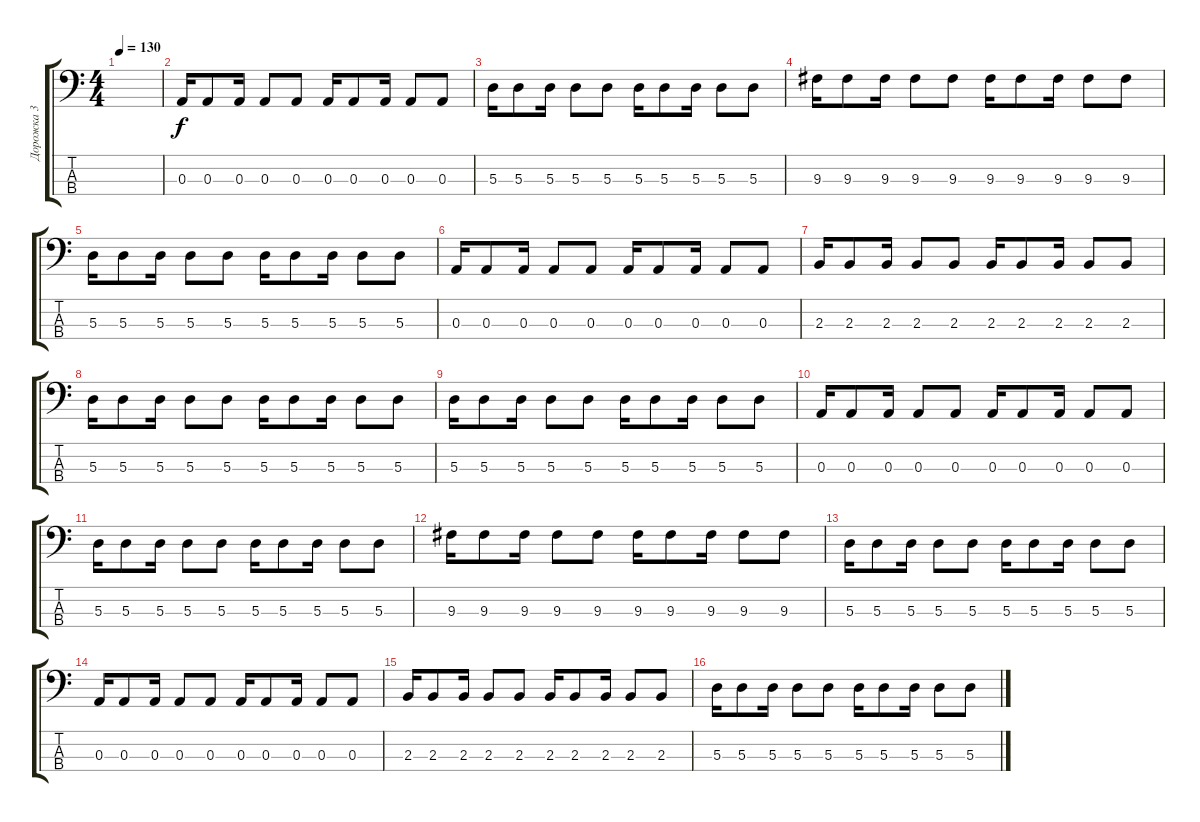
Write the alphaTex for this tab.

\track ("Дорожка 3" "Дорожка 3") {instrument electricbasspick}
\staff {score tabs}
\tuning (G2 D2 A1 E1) {hide}
\ts (4 4)
\tempo 130
\clef f4
\ks c
|
0.3.16 0.3.8 0.3.16 0.3.8 0.3.8 0.3.16 0.3.8 0.3.16 0.3.8 0.3.8 |
5.3.16 5.3.8 5.3.16 5.3.8 5.3.8 5.3.16 5.3.8 5.3.16 5.3.8 5.3.8 |
9.3.16 9.3.8 9.3.16 9.3.8 9.3.8 9.3.16 9.3.8 9.3.16 9.3.8 9.3.8 |
5.3.16 5.3.8 5.3.16 5.3.8 5.3.8 5.3.16 5.3.8 5.3.16 5.3.8 5.3.8 |
0.3.16 0.3.8 0.3.16 0.3.8 0.3.8 0.3.16 0.3.8 0.3.16 0.3.8 0.3.8 |
2.3.16 2.3.8 2.3.16 2.3.8 2.3.8 2.3.16 2.3.8 2.3.16 2.3.8 2.3.8 |
5.3.16 5.3.8 5.3.16 5.3.8 5.3.8 5.3.16 5.3.8 5.3.16 5.3.8 5.3.8 |
5.3.16 5.3.8 5.3.16 5.3.8 5.3.8 5.3.16 5.3.8 5.3.16 5.3.8 5.3.8 |
0.3.16 0.3.8 0.3.16 0.3.8 0.3.8 0.3.16 0.3.8 0.3.16 0.3.8 0.3.8 |
5.3.16 5.3.8 5.3.16 5.3.8 5.3.8 5.3.16 5.3.8 5.3.16 5.3.8 5.3.8 |
9.3.16 9.3.8 9.3.16 9.3.8 9.3.8 9.3.16 9.3.8 9.3.16 9.3.8 9.3.8 |
5.3.16 5.3.8 5.3.16 5.3.8 5.3.8 5.3.16 5.3.8 5.3.16 5.3.8 5.3.8 |
0.3.16 0.3.8 0.3.16 0.3.8 0.3.8 0.3.16 0.3.8 0.3.16 0.3.8 0.3.8 |
2.3.16 2.3.8 2.3.16 2.3.8 2.3.8 2.3.16 2.3.8 2.3.16 2.3.8 2.3.8 |
5.3.16 5.3.8 5.3.16 5.3.8 5.3.8 5.3.16 5.3.8 5.3.16 5.3.8 5.3.8
